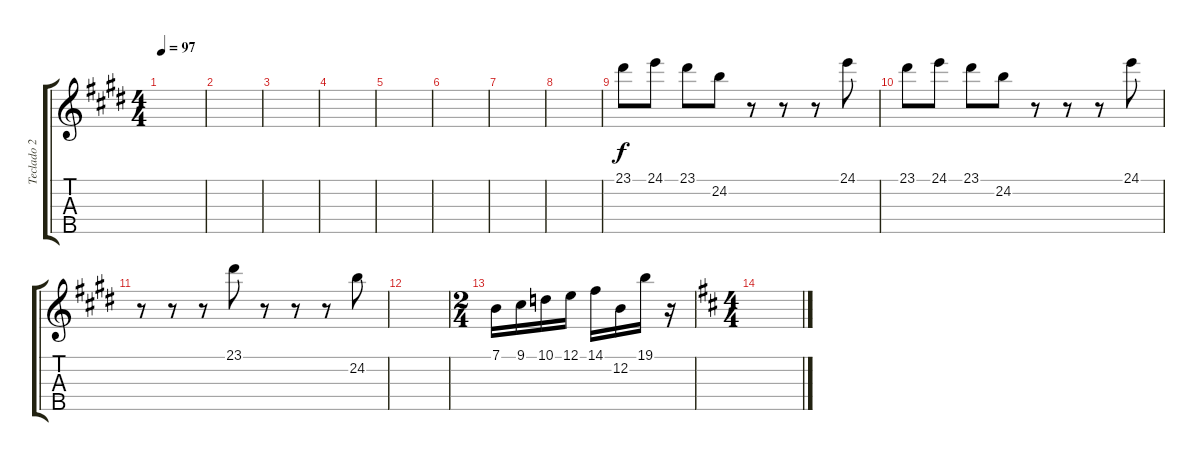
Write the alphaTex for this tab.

\track ("Teclado 2" "Teclado 2") {instrument musicbox}
\staff {score tabs}
\tuning (E4 B3 G3 D3 A2) {hide}
\ts (4 4)
\tempo 97
\clef g2
\ks e
|
|
|
|
|
|
|
|
23.1.8 24.1.8 23.1.8 24.2.8 r.8 r.8 r.8 24.1.8 |
23.1.8 24.1.8 23.1.8 24.2.8 r.8 r.8 r.8 24.1.8 |
r.8 r.8 r.8 23.1.8 r.8 r.8 r.8 24.2.8 |
|
\ts (2 4)
7.1.16 9.1.16 10.1.16 12.1.16 14.1.16 12.2.16 19.1.16 r.16 |
\ts (4 4)
\ks d
